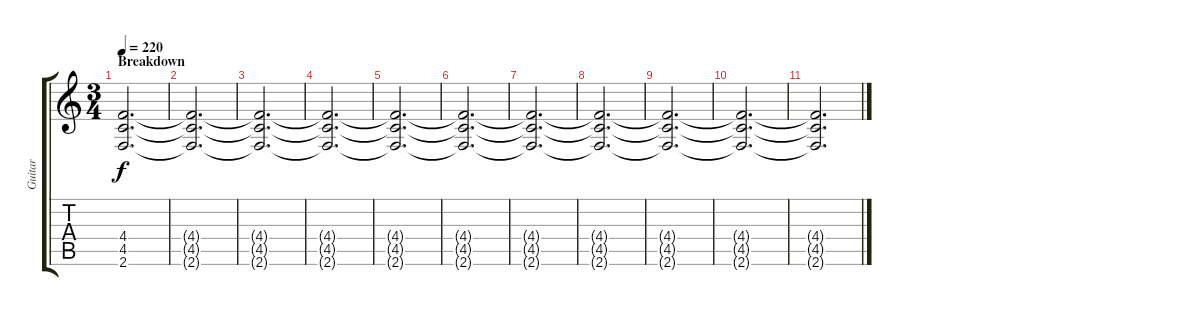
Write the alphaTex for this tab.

\track ("Guitar" "Guitar") {instrument distortionguitar}
\staff {score tabs}
\tuning (Eb4 Bb3 Gb3 Db3 Ab2 Eb2) {hide}
\ts (3 4)
\section ("" "Breakdown")
\tempo 220
\clef g2
\ks c
(4.4 4.5 2.6).2{d dy f volume 13 balance 16} |
(4.4{t} 4.5{t} 2.6{t}).2{d} |
(4.4{t} 4.5{t} 2.6{t}).2{d} |
(4.4{t} 4.5{t} 2.6{t}).2{d} |
(4.4{t} 4.5{t} 2.6{t}).2{d volume 0} |
(4.4{t} 4.5{t} 2.6{t}).2{d} |
(4.4{t} 4.5{t} 2.6{t}).2{d} |
(4.4{t} 4.5{t} 2.6{t}).2{d} |
(4.4{t} 4.5{t} 2.6{t}).2{d} |
(4.4{t} 4.5{t} 2.6{t}).2{d} |
(4.4{t} 4.5{t} 2.6{t}).2{d}
